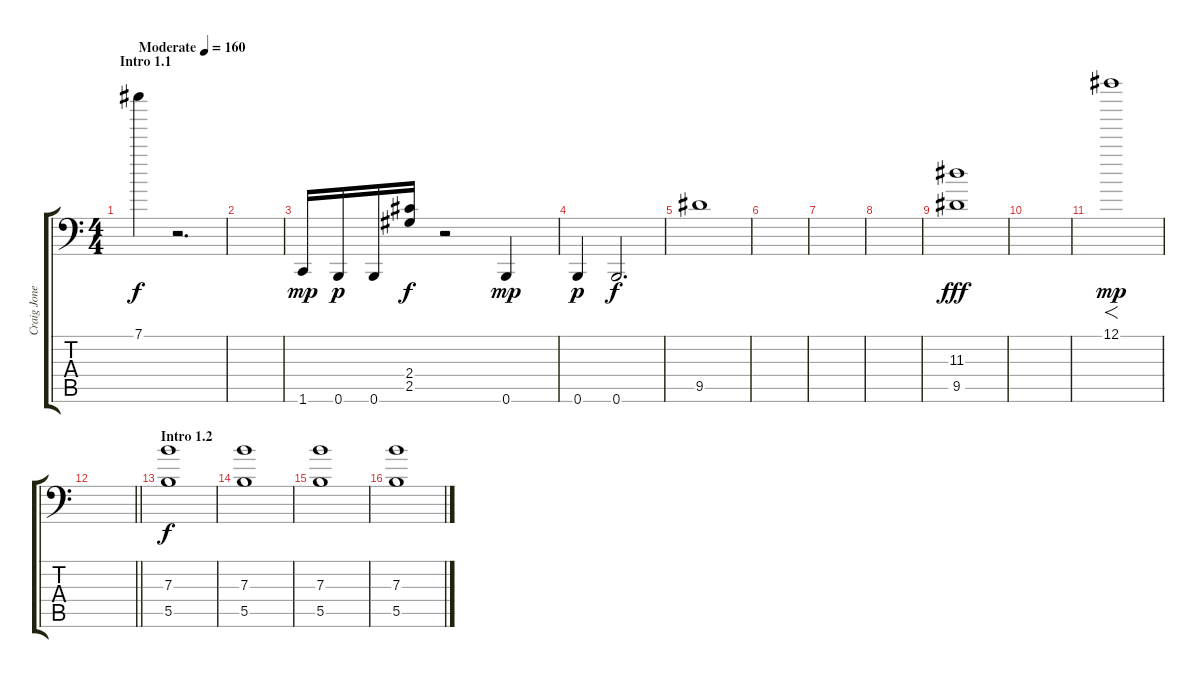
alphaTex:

\track ("Craig Jones" "Craig Jone") {instrument guitarharmonics}
\staff {score tabs}
\tuning (Db6 Ab3 E3 B2 Gb2 B0) {hide}
\ts (4 4)
\section ("" "Intro 1.1")
\tempo (160 "Moderate")
\clef f4
\ks c
7.1.4{dy f instrument lead3calliope} r.2{d} |
|
1.6.16{dy mp instrument woodblock} 0.6.16{dy p} 0.6.16 (2.4 2.5).16{dy f} r.2 0.6.4{dy mp} |
0.6.4{dy p} 0.6.2{d dy f} |
9.5.1{instrument glockenspiel} |
|
|
|
(11.3 9.5).1{dy fff} |
|
12.1.1{f dy mp instrument distortionguitar} |
\barLineRight lightlight
|
\section ("" "Intro 1.2")
(7.3 5.5).1{dy f instrument glockenspiel} |
(7.3 5.5).1 |
(7.3 5.5).1 |
(7.3 5.5).1
